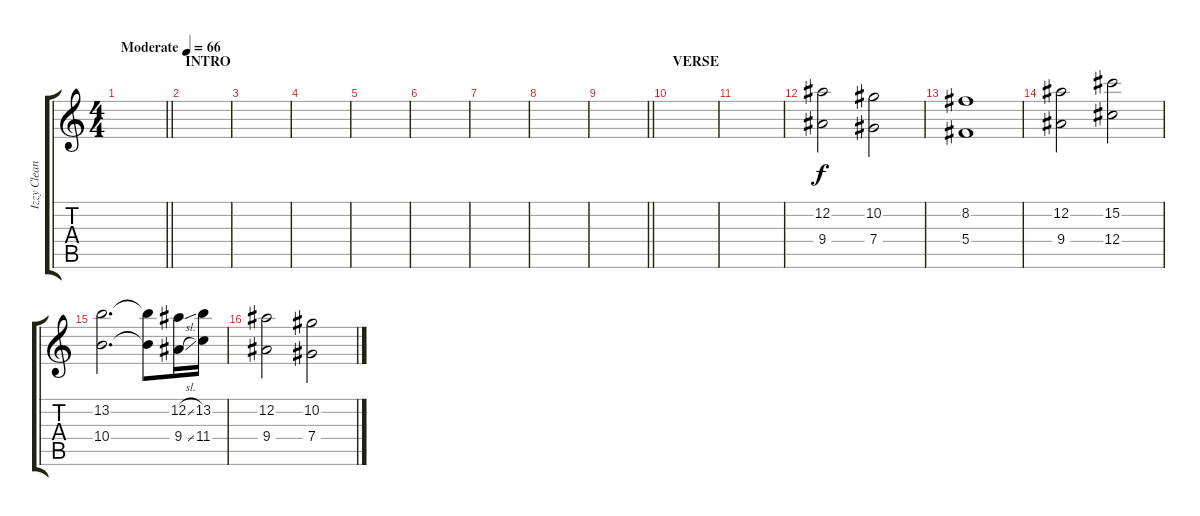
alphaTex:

\track ("Izzy Clean" "Izzy Clean") {instrument electricguitarclean}
\staff {score tabs}
\tuning (Eb4 Bb3 Gb3 Db3 Ab2 Eb2) {hide}
\ts (4 4)
\tempo (66 "Moderate")
\clef g2
\barLineRight lightlight
\ks c
|
\section ("" "INTRO")
|
|
|
|
|
|
|
\barLineRight lightlight
|
\section ("" "VERSE")
|
|
(12.2 9.4).2 (10.2 7.4).2 |
(8.2 5.4).1 |
(12.2 9.4).2 (15.2 12.4).2 |
(13.2 10.4).2{d} (13.2{t} 10.4{t}).8 (12.2{sl} 9.4{sl}).16 (13.2 11.4).16 |
(12.2 9.4).2 (10.2 7.4).2
